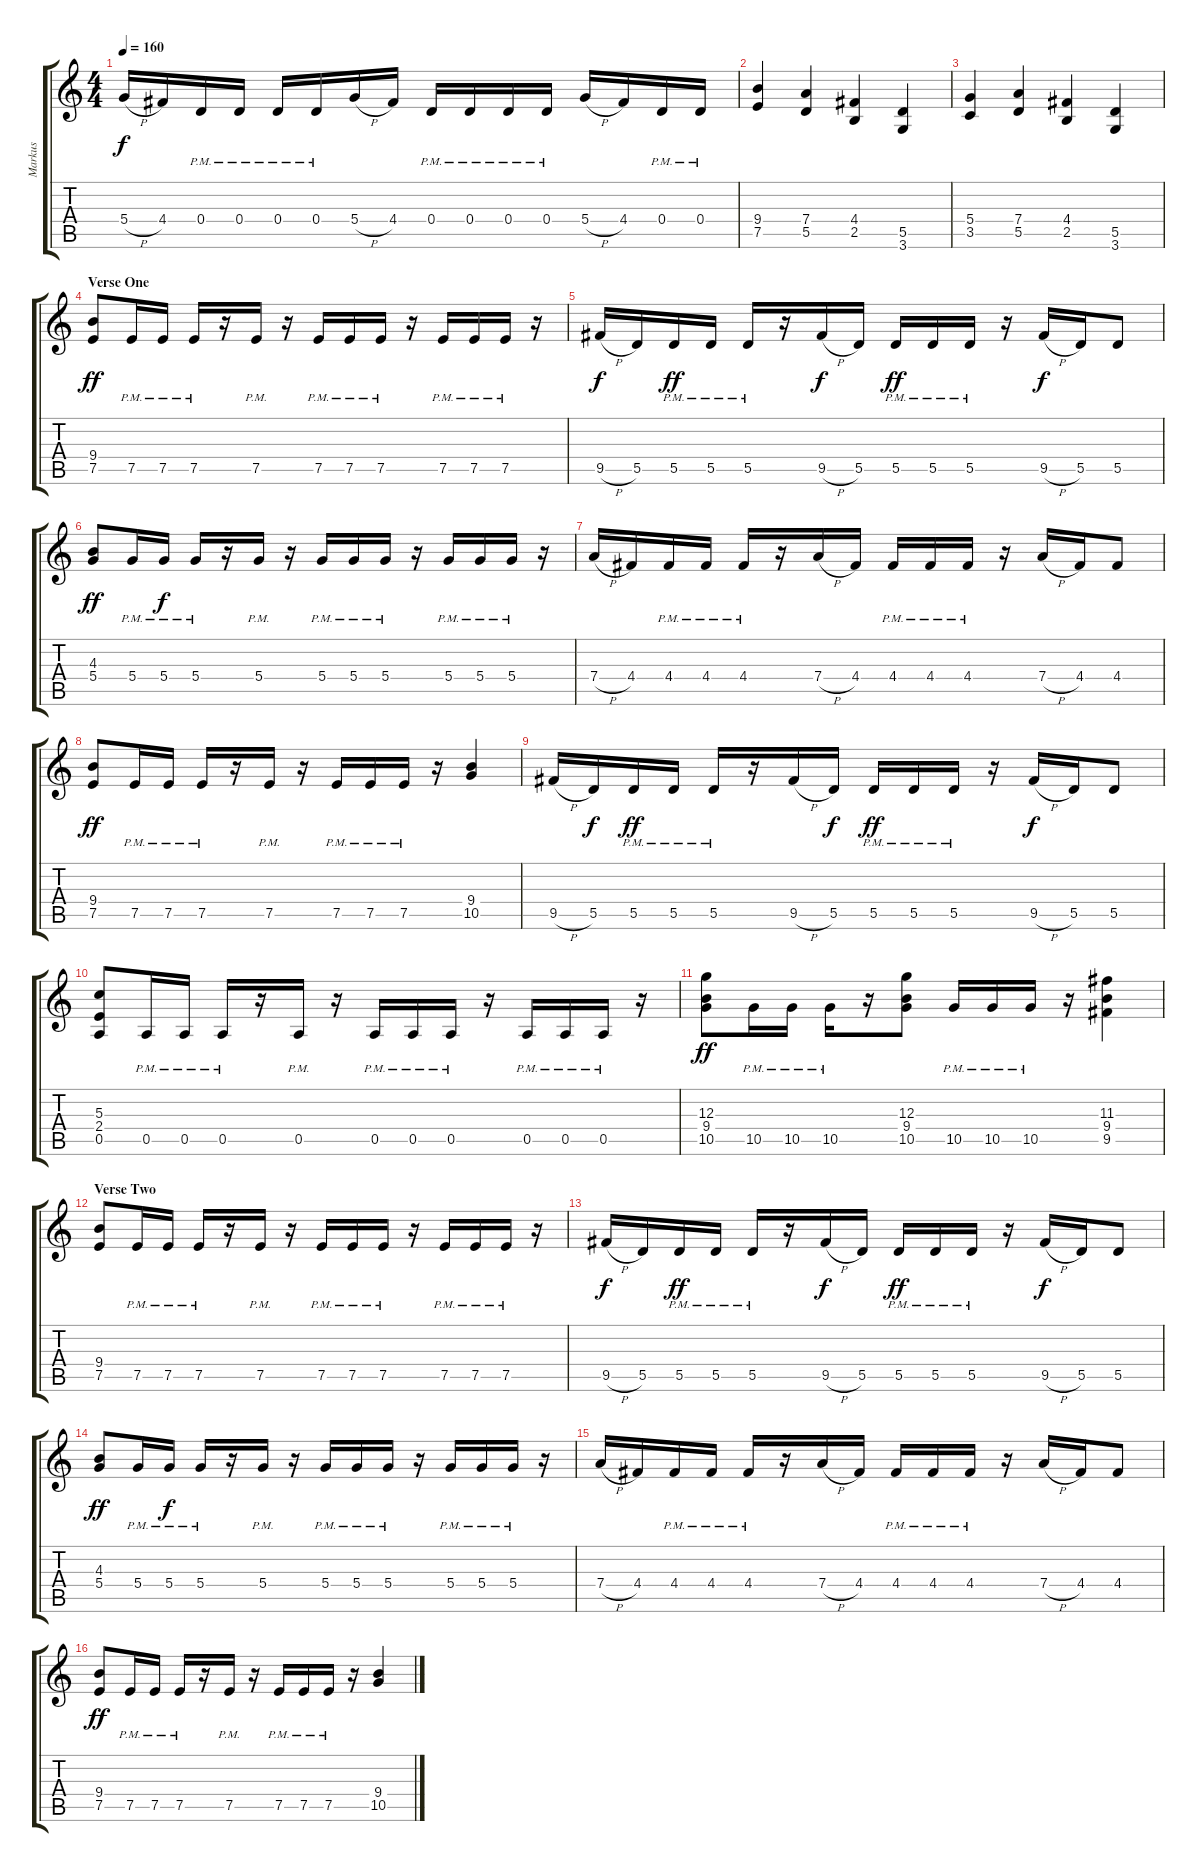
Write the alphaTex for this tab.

\track ("Markus" "Markus") {instrument distortionguitar}
\staff {score tabs}
\tuning (E4 B3 G3 D3 A2 E2) {hide}
\ts (4 4)
\tempo 160
\clef g2
\ks c
5.4{h}.16{dy f} 4.4.16 0.4{pm}.16 0.4{pm}.16 0.4{pm}.16 0.4{pm}.16 5.4{h}.16 4.4.16 0.4{pm}.16 0.4{pm}.16 0.4{pm}.16 0.4{pm}.16 5.4{h}.16 4.4.16 0.4{pm}.16 0.4{pm}.16 |
(9.4 7.5).4 (7.4 5.5).4 (4.4 2.5).4 (5.5 3.6).4 |
(5.4 3.5).4 (7.4 5.5).4 (4.4 2.5).4 (5.5 3.6).4 |
\section ("" "Verse One")
(9.4 7.5).8{dy ff} 7.5{pm}.16 7.5{pm}.16 7.5{pm}.16 r.16 7.5{pm}.16 r.16 7.5{pm}.16 7.5{pm}.16 7.5{pm}.16 r.16 7.5{pm}.16 7.5{pm}.16 7.5{pm}.16 r.16 |
9.5{h}.16{dy f} 5.5.16 5.5{pm}.16{dy ff} 5.5{pm}.16 5.5{pm}.16 r.16 9.5{h}.16{dy f} 5.5.16 5.5{pm}.16{dy ff} 5.5{pm}.16 5.5{pm}.16 r.16 9.5{h}.16{dy f} 5.5.16 5.5.8 |
(4.3 5.4).8{dy ff} 5.4{pm}.16 5.4{pm}.16{dy f} 5.4{pm}.16 r.16 5.4{pm}.16 r.16 5.4{pm}.16 5.4{pm}.16 5.4{pm}.16 r.16 5.4{pm}.16 5.4{pm}.16 5.4{pm}.16 r.16 |
7.4{h}.16 4.4.16 4.4{pm}.16 4.4{pm}.16 4.4{pm}.16 r.16 7.4{h}.16 4.4.16 4.4{pm}.16 4.4{pm}.16 4.4{pm}.16 r.16 7.4{h}.16 4.4.16 4.4.8 |
(9.4 7.5).8{dy ff} 7.5{pm}.16 7.5{pm}.16 7.5{pm}.16 r.16 7.5{pm}.16 r.16 7.5{pm}.16 7.5{pm}.16 7.5{pm}.16 r.16 (9.4 10.5).4 |
9.5{h}.16 5.5.16{dy f} 5.5{pm}.16{dy ff} 5.5{pm}.16 5.5{pm}.16 r.16 9.5{h}.16 5.5.16{dy f} 5.5{pm}.16{dy ff} 5.5{pm}.16 5.5{pm}.16 r.16 9.5{h}.16{dy f} 5.5.16 5.5.8 |
(5.3 2.4 0.5).8 0.5{pm}.16 0.5{pm}.16 0.5{pm}.16 r.16 0.5{pm}.16 r.16 0.5{pm}.16 0.5{pm}.16 0.5{pm}.16 r.16 0.5{pm}.16 0.5{pm}.16 0.5{pm}.16 r.16 |
(12.3 9.4 10.5).8{dy ff} 10.5{pm}.16 10.5{pm}.16 10.5{pm}.16 r.16 (12.3 9.4 10.5).8 10.5{pm}.16 10.5{pm}.16 10.5{pm}.16 r.16 (11.3 9.4 9.5).4 |
\section ("" "Verse Two")
(9.4 7.5).8 7.5{pm}.16 7.5{pm}.16 7.5{pm}.16 r.16 7.5{pm}.16 r.16 7.5{pm}.16 7.5{pm}.16 7.5{pm}.16 r.16 7.5{pm}.16 7.5{pm}.16 7.5{pm}.16 r.16 |
9.5{h}.16{dy f} 5.5.16 5.5{pm}.16{dy ff} 5.5{pm}.16 5.5{pm}.16 r.16 9.5{h}.16{dy f} 5.5.16 5.5{pm}.16{dy ff} 5.5{pm}.16 5.5{pm}.16 r.16 9.5{h}.16{dy f} 5.5.16 5.5.8 |
(4.3 5.4).8{dy ff} 5.4{pm}.16 5.4{pm}.16{dy f} 5.4{pm}.16 r.16 5.4{pm}.16 r.16 5.4{pm}.16 5.4{pm}.16 5.4{pm}.16 r.16 5.4{pm}.16 5.4{pm}.16 5.4{pm}.16 r.16 |
7.4{h}.16 4.4.16 4.4{pm}.16 4.4{pm}.16 4.4{pm}.16 r.16 7.4{h}.16 4.4.16 4.4{pm}.16 4.4{pm}.16 4.4{pm}.16 r.16 7.4{h}.16 4.4.16 4.4.8 |
(9.4 7.5).8{dy ff} 7.5{pm}.16 7.5{pm}.16 7.5{pm}.16 r.16 7.5{pm}.16 r.16 7.5{pm}.16 7.5{pm}.16 7.5{pm}.16 r.16 (9.4 10.5).4
